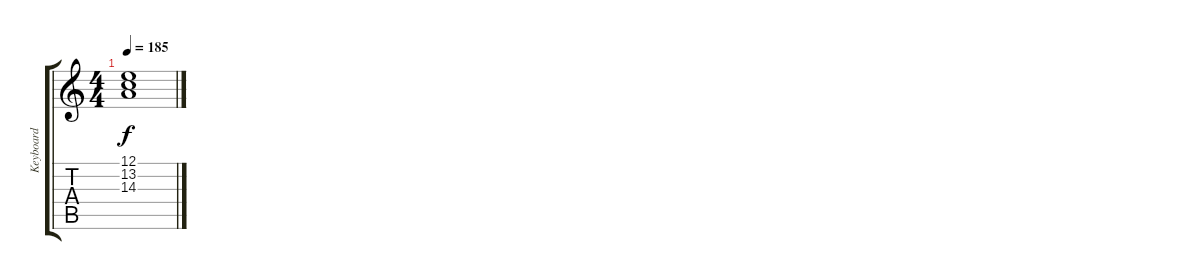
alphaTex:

\track ("Keyboard" "Keyboard") {instrument pad2warm}
\staff {score tabs}
\tuning (E4 B3 G3 D3 A2 E2) {hide}
\ts (4 4)
\tempo 185
\clef g2
\ks c
(12.1{t} 13.2{t} 14.3{t}).1{dy f}
